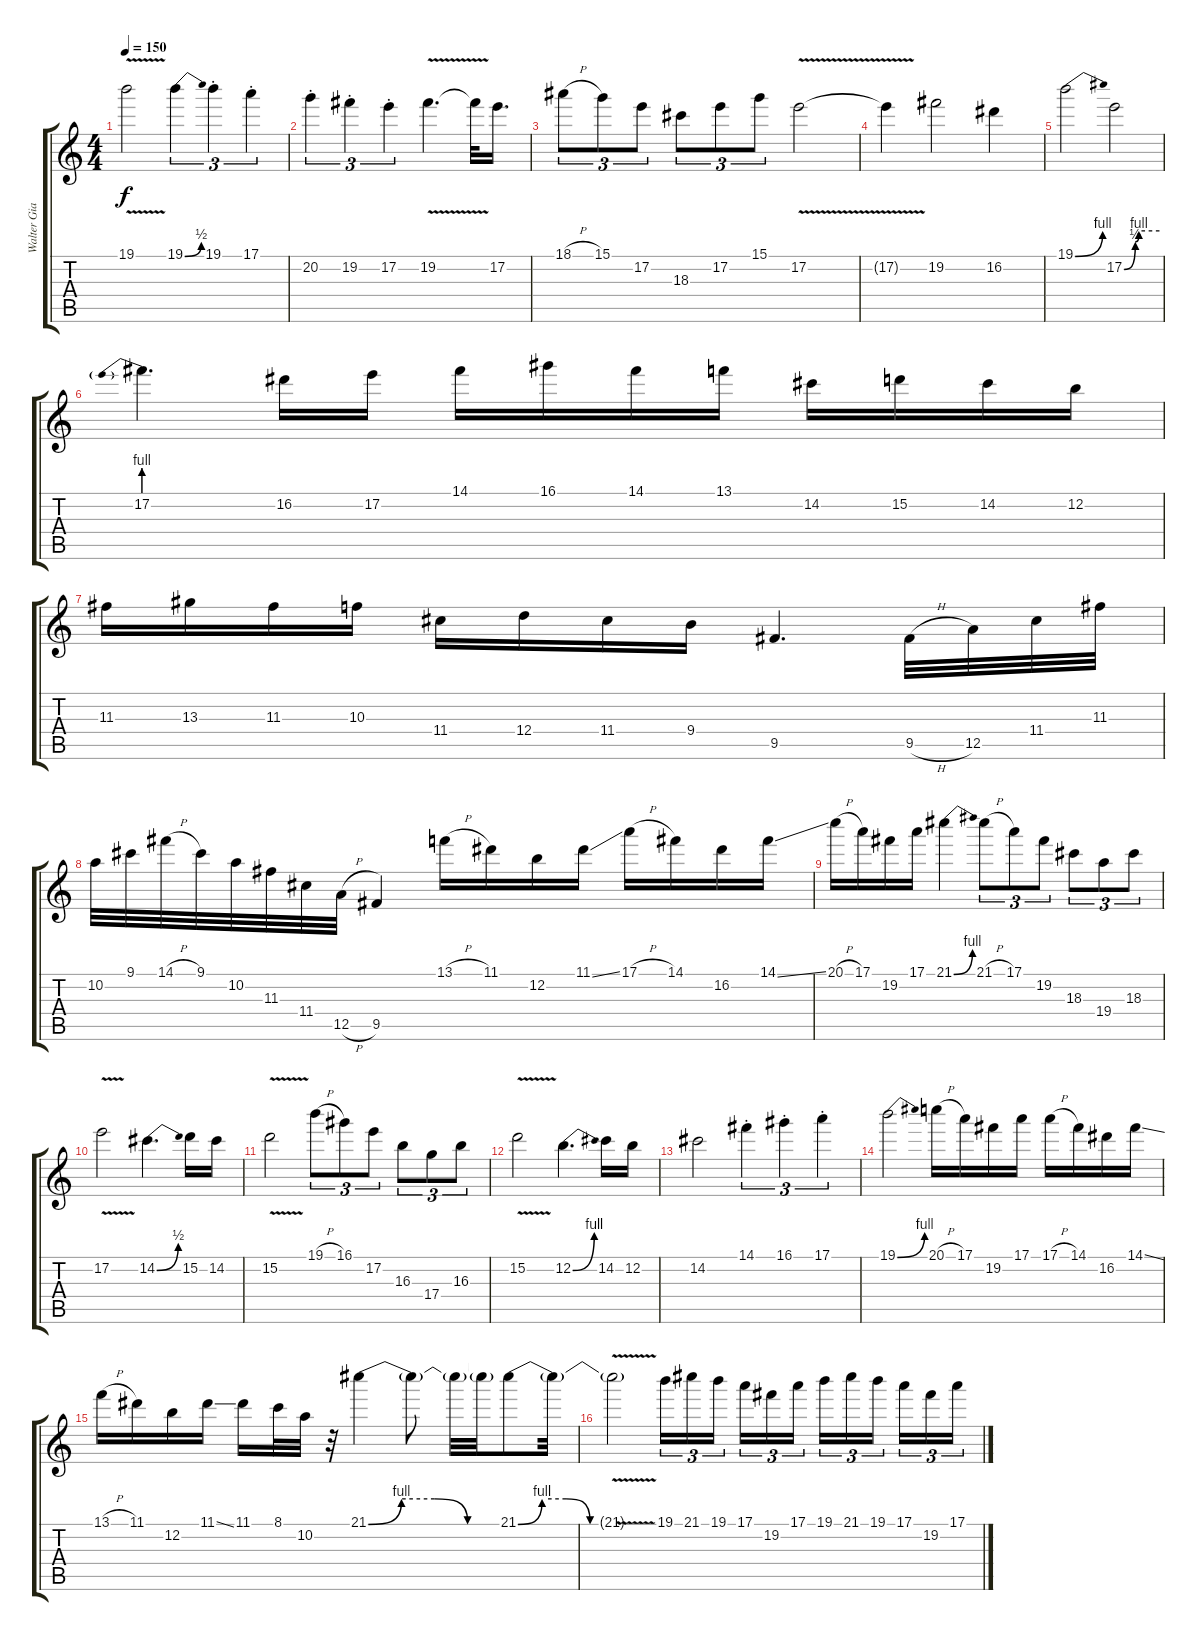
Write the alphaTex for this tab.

\track ("Walter Giardino" "Walter Gia") {instrument distortionguitar}
\staff {score tabs}
\tuning (E4 B3 G3 D3 A2 E2) {hide}
\ts (4 4)
\tempo 150
\clef g2
\ks c
19.1{v}.2{dy f} 19.1{be (bend 0 0 60 2)}.4{tu (3 2)} 19.1{st}.4{tu (3 2)} 17.1{st}.4{tu (3 2)} |
20.2{st}.4{tu (3 2)} 19.2{st}.4{tu (3 2)} 17.2{st}.4{tu (3 2)} 19.2{v}.4{d} 19.2{t}.32 17.2.16{d} |
18.1{h}.8{tu (3 2)} 15.1.8{tu (3 2)} 17.2.8{tu (3 2)} 18.3.8{tu (3 2)} 17.2.8{tu (3 2)} 15.1.8{tu (3 2)} 17.2{v}.2 |
17.2{t}.4 19.2.2 16.2.4 |
19.1{be (bend 0 0 60 4)}.2 17.2{be (custom 0 0 19 2 25 4 60 4)}.2 |
17.2{be (prebend 0 4 60 4)}.4{d} 16.2.16 17.2.16 14.1.16 16.1.16 14.1.16 13.1.16 14.2.16 15.2.16 14.2.16 12.2.16 |
11.3.16 13.3.16 11.3.16 10.3.16 11.4.16 12.4.16 11.4.16 9.4.16 9.5.4{d} 9.5{h}.32 12.5.32 11.4.32 11.3.32 |
10.2.32 9.1.32 14.1{h}.32 9.1.32 10.2.32 11.3.32 11.4.32 12.5{h}.32 9.5.4 13.1{h}.16 11.1.16 12.2.16 11.1{ss}.16 17.1{h}.16 14.1.16 16.2.16 14.1{ss}.16 |
20.1{h}.16 17.1.16 19.2.16 17.1.16 21.1{be (bend 0 0 60 4)}.4 21.1{h}.8{tu (3 2)} 17.1.8{tu (3 2)} 19.2.8{tu (3 2)} 18.3.8{tu (3 2)} 19.4.8{tu (3 2)} 18.3.8{tu (3 2)} |
17.2{v}.2 14.2{be (bend 0 0 60 2)}.4{d} 15.2.16 14.2.16 |
15.2{v}.2 19.1{h}.8{tu (3 2)} 16.1.8{tu (3 2)} 17.2.8{tu (3 2)} 16.3.8{tu (3 2)} 17.4.8{tu (3 2)} 16.3.8{tu (3 2)} |
15.2{v}.2 12.2{be (bend 0 0 60 4)}.4{d} 14.2.16 12.2.16 |
14.2.2 14.1{st}.4{tu (3 2)} 16.1{st}.4{tu (3 2)} 17.1{st}.4{tu (3 2)} |
19.1{be (bend 0 0 60 4)}.2 20.1{h}.16 17.1.16 19.2.16 17.1.16 17.1{h}.16 14.1.16 16.2.16 14.1{ss}.16 |
13.1{h}.16 11.1.16 12.2.16 11.1{ss}.16 11.1.16 8.1.32 10.2.32 r.32 21.1{be (custom 0 0 15 4 30 4 45 0 60 0)}.4 21.1{t}.8 21.1{t}.32 21.1{t}.32 21.1{be (custom 0 0 15 4 30 4 45 0 60 0)}.8 21.1{t}.32 |
21.1{v t}.2 19.1.16{tu (3 2)} 21.1.16{tu (3 2)} 19.1.16{tu (3 2) beam splitsecondary} 17.1.16{tu (3 2)} 19.2.16{tu (3 2)} 17.1.16{tu (3 2)} 19.1.16{tu (3 2)} 21.1.16{tu (3 2)} 19.1.16{tu (3 2) beam splitsecondary} 17.1.16{tu (3 2)} 19.2.16{tu (3 2)} 17.1.16{tu (3 2)}
